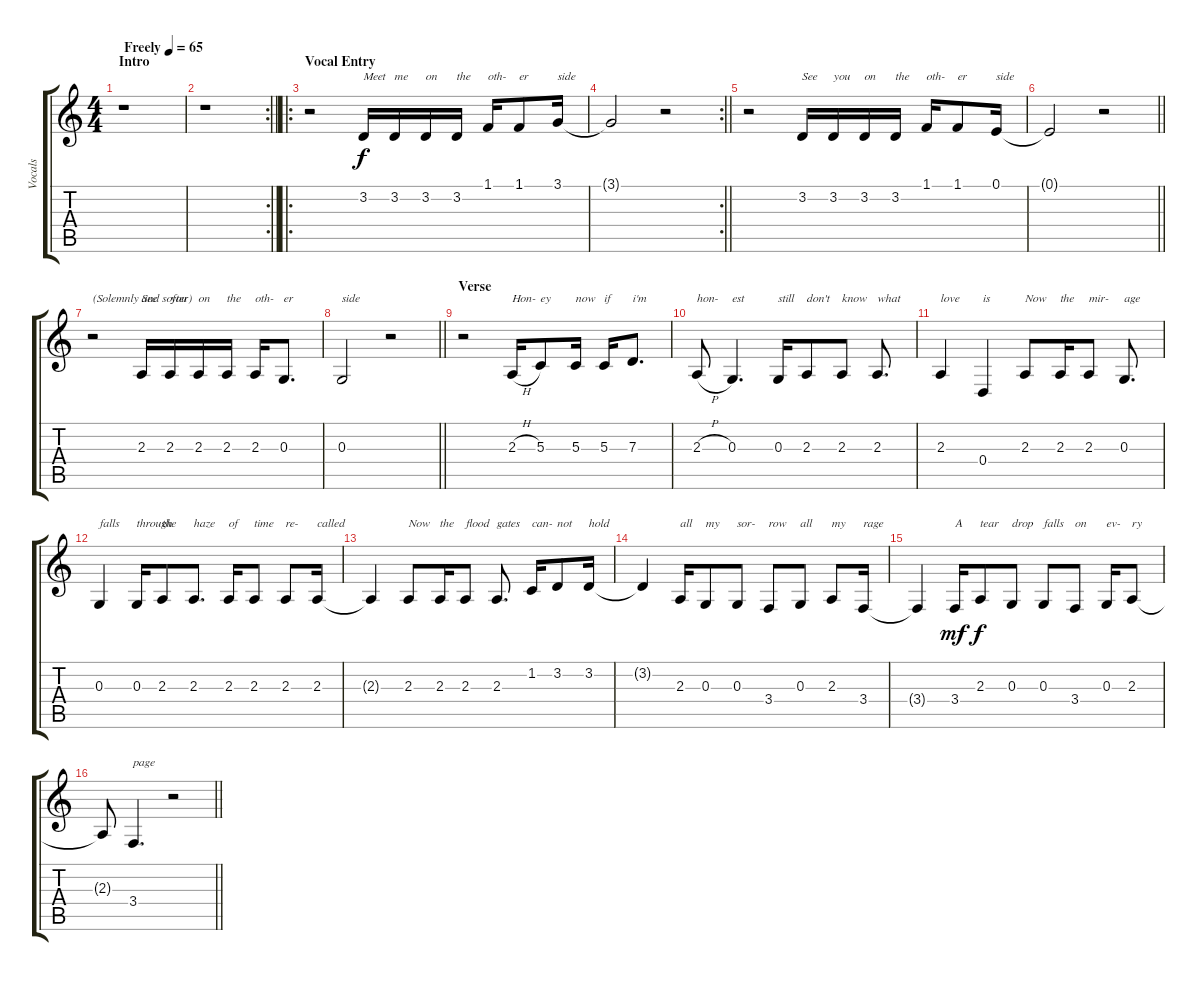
\track ("Vocals" "Vocals") {instrument voiceoohs}
\staff {score tabs}
\tuning (E4 B3 G3 D3 A2 E2) {hide}
\ts (4 4)
\section ("" "Intro")
\tempo (65 "Freely")
\clef g2
\ks c
r.1{dy f instrument voiceoohs} |
\rc 2
\barLineRight lightlight
r.1 |
\ro
\section ("" "Vocal Entry")
r.2 3.2.16{txt "Meet"} 3.2.16{txt "me"} 3.2.16{txt "on"} 3.2.16{txt "the"} 1.1.16{txt "oth-"} 1.1.8{txt "er"} 3.1.16{txt "side"} |
\rc 2
\barLineRight lightlight
3.1{t}.2 r.2 |
r.2 3.2.16{txt "See"} 3.2.16{txt "you"} 3.2.16{txt "on"} 3.2.16{txt "the"} 1.1.16{txt "oth-"} 1.1.8{txt "er"} 0.1.16{txt "side"} |
\barLineRight lightlight
0.1{t}.2 r.2 |
\section ("" "")
r.2{txt "(Solemnly and softer)"} 2.3.16{txt "See"} 2.3.16{txt "you"} 2.3.16{txt "on"} 2.3.16{txt "the"} 2.3.16{txt "oth-"} 0.3.8{d txt "er"} |
\barLineRight lightlight
0.3.2{txt "side"} r.2 |
\section ("" "Verse")
r.2 2.3{h}.16{txt "Hon-"} 5.3.8{txt "ey"} 5.3.16{txt "now"} 5.3.16{txt "if"} 7.3.8{d txt "i'm"} |
2.3{h}.8{txt "hon-"} 0.3.4{d txt "est"} 0.3.16{txt "still"} 2.3.8{txt "don't"} 2.3.8{txt "know"} 2.3.8{d txt "what"} |
2.3.4{txt "love"} 0.4.4{txt "is"} 2.3.8{txt "Now"} 2.3.16{txt "the"} 2.3.8{txt "mir-"} 0.3.8{d txt "age"} |
0.3.4{txt "falls"} 0.3.16{txt "through"} 2.3.8{txt "the"} 2.3.8{d txt "haze"} 2.3.16{txt "of"} 2.3.8{txt "time"} 2.3.8{txt "re-"} 2.3.16{txt "called"} |
2.3{t}.4 2.3.8{txt "Now"} 2.3.16{txt "the"} 2.3.8{txt "flood"} 2.3.8{d txt "gates"} 1.2.16{txt "can-"} 3.2.8{txt "not"} 3.2.16{txt "hold"} |
3.2{t}.4 2.3.16{txt "all"} 0.3.8{txt "my"} 0.3.8{txt "sor-"} 3.4.8{txt "row"} 0.3.8{txt "all"} 2.3.8{txt "my"} 3.4.16{txt "rage"} |
3.4{t}.4 3.4.16{txt "A" dy mf} 2.3.8{txt "tear" dy f} 0.3.8{txt "drop"} 0.3.8{txt "falls"} 3.4.8{txt "on"} 0.3.16{txt "ev-"} 2.3.8{txt "ry"} |
\barLineRight lightlight
2.3{t}.8 3.4.4{d txt "page"} r.2
